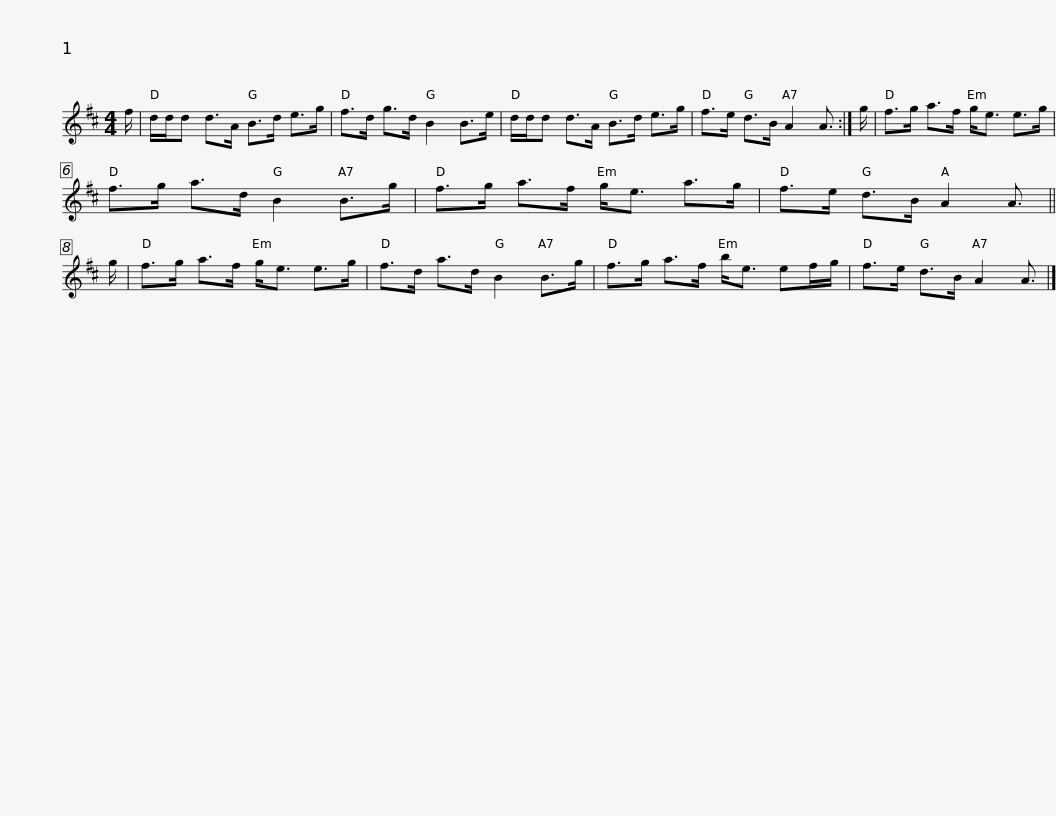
X:1
L:1/8
M:4/4
I:linebreak $
K:D
V:1 treble
V:1
 f/ | d/d/d d>A B>d e>g | f>d g>d B2 B>e | d/d/d d>A B>d e>g | f>e d>B A2 A3/2 :| %5
 g/ |$ f>g a>f g<e e>g | f>g a>d B2 B>g | f>g a>f g<e a>g | f>e d>B A2 A3/2 || %10
 g/ |$ f>g a>f g<e e>g | f>d a>d B2 B>g | f>g a>f b<e ef/g/ | f>e d>B A2 A3/2 |] %15
